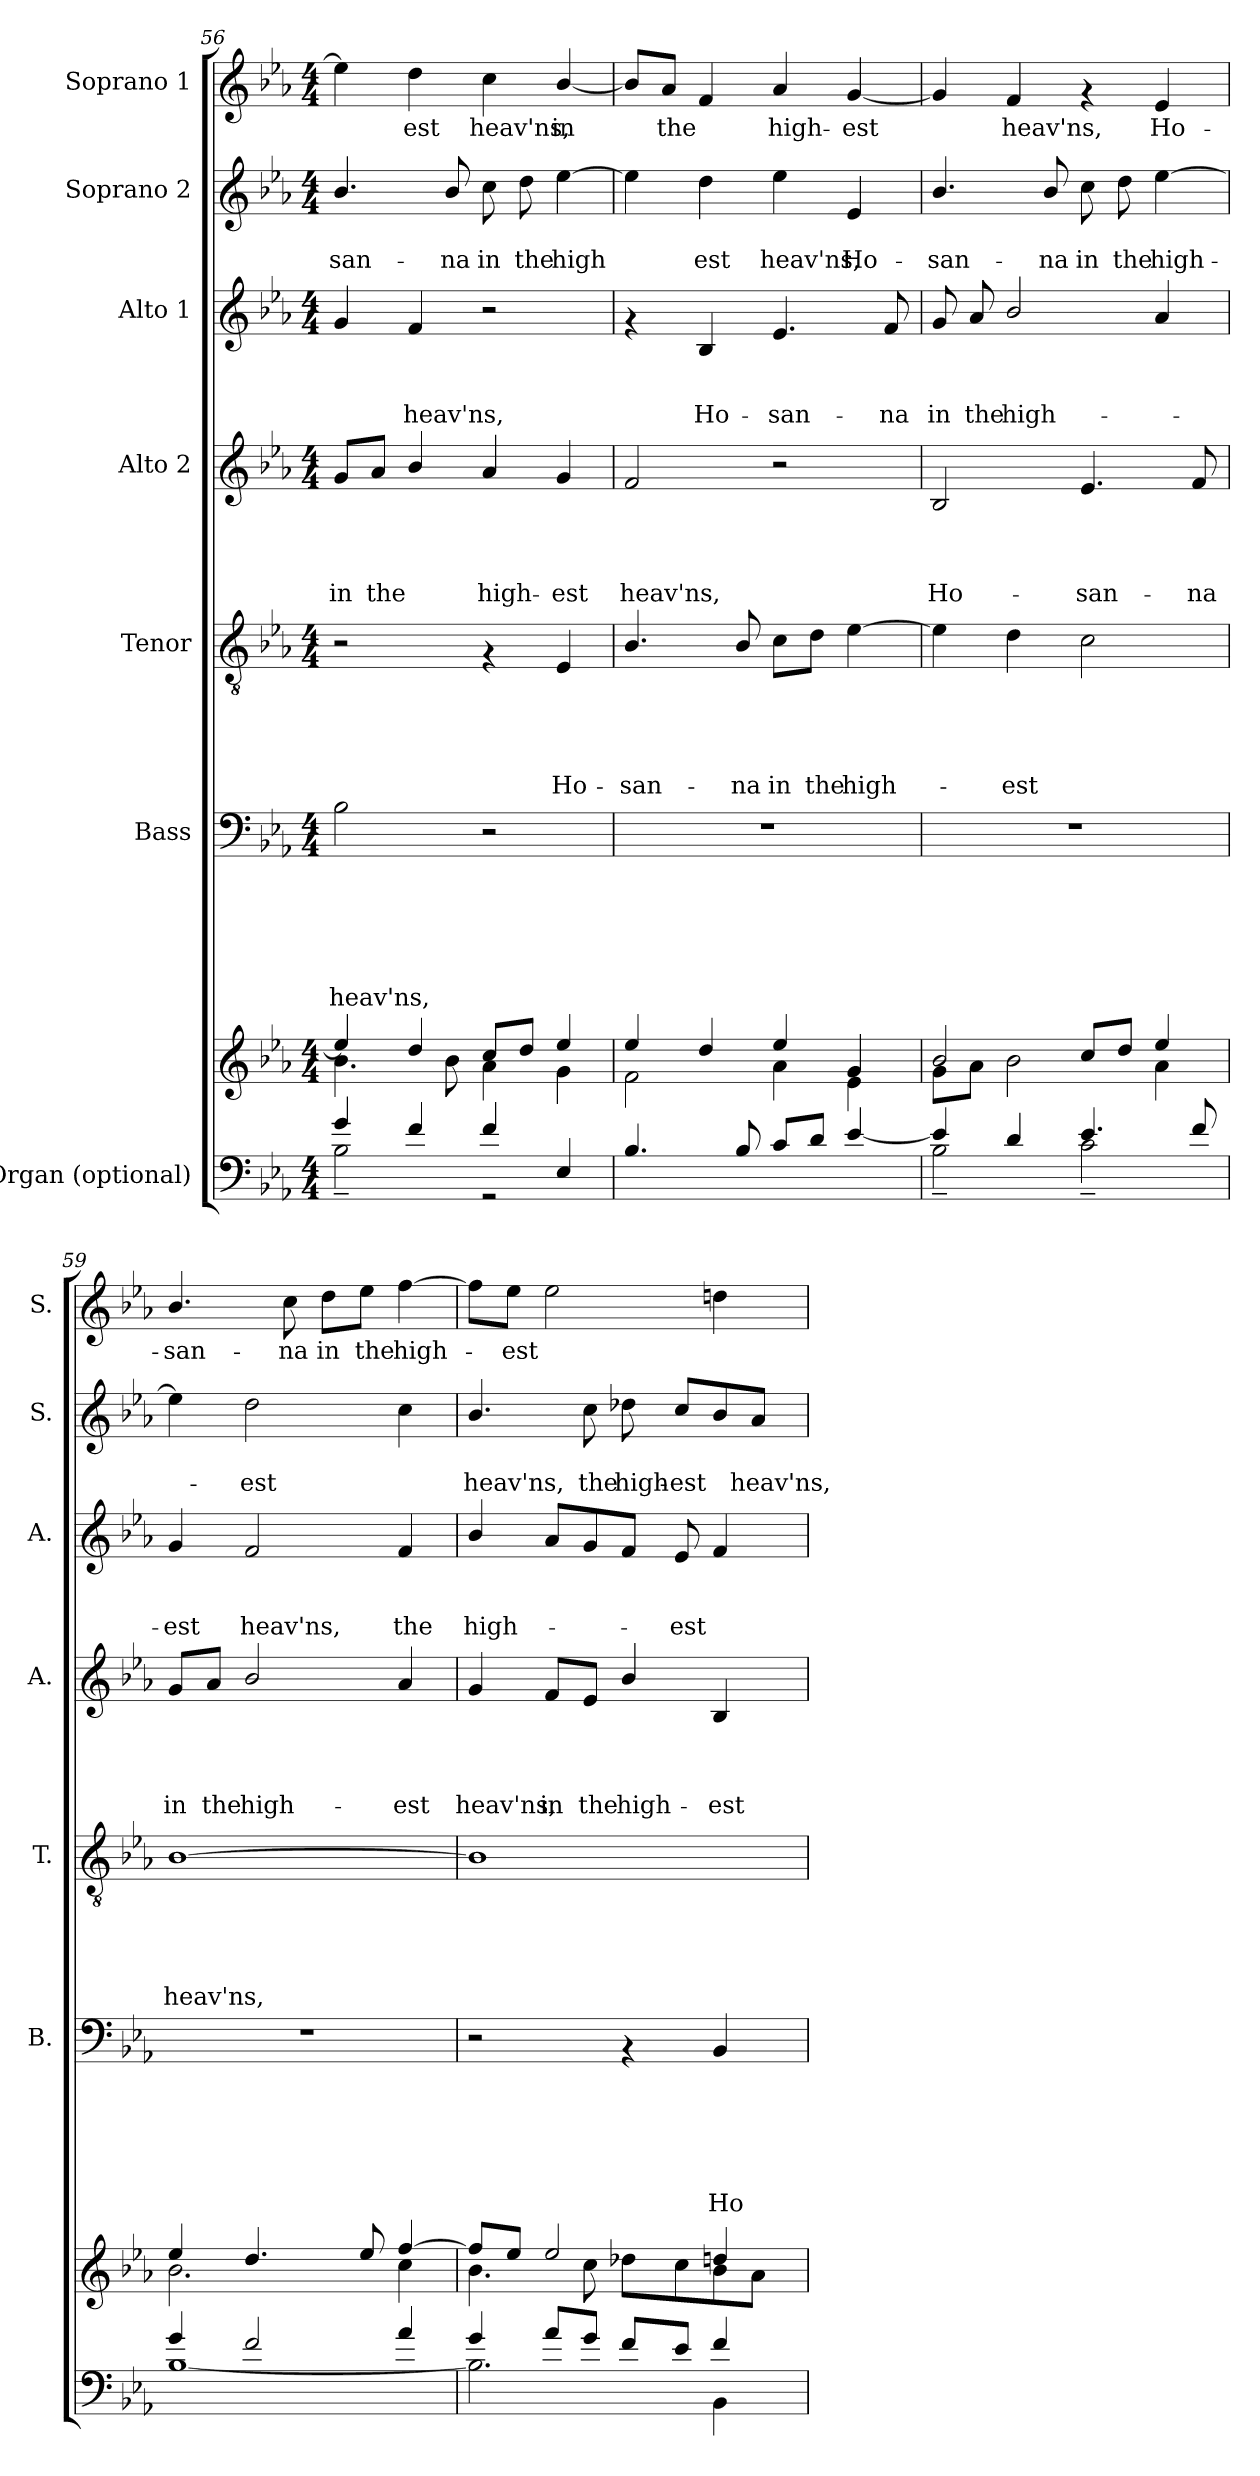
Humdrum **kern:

**kern	**kern	**kern	**text	**text	**text	**text	**text	**text	**kern	**text	**text	**text	**text	**text	**kern	**text	**text	**text	**text	**kern	**text	**text	**text	**kern	**text	**text	**kern	**text
*part7	*part7	*part6	*part6	*part6	*part6	*part6	*part6	*part6	*part5	*part5	*part5	*part5	*part5	*part5	*part4	*part4	*part4	*part4	*part4	*part3	*part3	*part3	*part3	*part2	*part2	*part2	*part1	*part1
*staff8	*staff7	*staff6	*staff6	*staff6	*staff6	*staff6	*staff6	*staff6	*staff5	*staff5	*staff5	*staff5	*staff5	*staff5	*staff4	*staff4	*staff4	*staff4	*staff4	*staff3	*staff3	*staff3	*staff3	*staff2	*staff2	*staff2	*staff1	*staff1
*I"Organ (optional)	*	*I"Bass	*	*	*	*	*	*	*I"Tenor	*	*	*	*	*	*I"Alto 2	*	*	*	*	*I"Alto 1	*	*	*	*I"Soprano 2	*	*	*I"Soprano 1	*
*	*	*I'B.	*	*	*	*	*	*	*I'T.	*	*	*	*	*	*I'A.	*	*	*	*	*I'A.	*	*	*	*I'S.	*	*	*I'S.	*
*clefF4	*clefG2	*clefF4	*	*	*	*	*	*	*clefGv2	*	*	*	*	*	*clefG2	*	*	*	*	*clefG2	*	*	*	*clefG2	*	*	*clefG2	*
*k[b-e-a-]	*k[b-e-a-]	*k[b-e-a-]	*	*	*	*	*	*	*k[b-e-a-]	*	*	*	*	*	*k[b-e-a-]	*	*	*	*	*k[b-e-a-]	*	*	*	*k[b-e-a-]	*	*	*k[b-e-a-]	*
*E-:	*E-:	*E-:	*	*	*	*	*	*	*E-:	*	*	*	*	*	*E-:	*	*	*	*	*E-:	*	*	*	*E-:	*	*	*E-:	*
*M4/4	*M4/4	*M4/4	*	*	*	*	*	*	*M4/4	*	*	*	*	*	*M4/4	*	*	*	*	*M4/4	*	*	*	*M4/4	*	*	*M4/4	*
=56	=56	=56	=56	=56	=56	=56	=56	=56	=56	=56	=56	=56	=56	=56	=56	=56	=56	=56	=56	=56	=56	=56	=56	=56	=56	=56	=56	=56
*^	*^	*	*	*	*	*	*	*	*	*	*	*	*	*	*	*	*	*	*	*	*	*	*	*	*	*	*	*
!	!	!	!	!	!	!	!	!	!	!LO:LY:b	!	!	!	!	!	!	!	!	!	!	!LO:LY:b	!	!	!	!	!	!	!LO:LY:b	!	!
4g/	2B-~>\	4ee-/]	4.b-\	2B-\	.	.	.	.	.	heav'ns,	2r	.	.	.	.	.	8g/L	.	.	.	in	4g/	.	.	.	4.b-/	.	-san-	4ee-\]	.
!	!	!	!	!	!	!	!	!	!	!	!	!	!	!	!	!	!	!	!	!	!LO:LY:b	!	!	!	!	!	!	!	!	!
.	.	.	.	.	.	.	.	.	.	.	.	.	.	.	.	.	8a-/J	.	.	.	the	.	.	.	.	.	.	.	.	.
!	!	!	!	!	!	!	!	!	!	!	!	!	!	!	!	!	!	!	!	!	!	!	!	!	!LO:LY:b	!	!	!	!	!LO:LY:b
4f/	.	4dd/	.	.	.	.	.	.	.	.	.	.	.	.	.	.	4b-/	.	.	.	.	4f/	.	.	heav'ns,	.	.	.	4dd\	-est
!	!	!	!	!	!	!	!	!	!	!	!	!	!	!	!	!	!	!	!	!	!	!	!	!	!	!	!	!LO:LY:b	!	!
.	.	.	8b-\	.	.	.	.	.	.	.	.	.	.	.	.	.	.	.	.	.	.	.	.	.	.	8b-/	.	-na	.	.
!	!	!	!	!	!	!	!	!	!	!	!	!	!	!	!	!	!	!	!	!	!LO:LY:b	!	!	!	!	!	!	!LO:LY:b	!	!LO:LY:b
4f/	2r	8cc/L	4a-\	2r	.	.	.	.	.	.	4rF	.	.	.	.	.	4a-/	.	.	.	high-	2r	.	.	.	8cc\	.	in	4cc\	heav'ns,
!	!	!	!	!	!	!	!	!	!	!	!	!	!	!	!	!	!	!	!	!	!	!	!	!	!	!	!	!LO:LY:b	!	!
.	.	8dd/J	.	.	.	.	.	.	.	.	.	.	.	.	.	.	.	.	.	.	.	.	.	.	.	8dd\	.	the	.	.
!	!	!	!	!	!	!	!	!	!	!	!	!	!	!	!	!LO:LY:b	!	!	!	!	!LO:LY:b	!	!	!	!	!	!	!LO:LY:b	!	!LO:LY:b
4E-/	.	4ee-/	4g\	.	.	.	.	.	.	.	4E-/	.	.	.	.	Ho-	4g/	.	.	.	-est	.	.	.	.	[>4ee-\	.	high	[>4b-/	in
*v	*v	*	*	*	*	*	*	*	*	*	*	*	*	*	*	*	*	*	*	*	*	*	*	*	*	*	*	*	*	*
!!LO:PB:g=z
=57	=57	=57	=57	=57	=57	=57	=57	=57	=57	=57	=57	=57	=57	=57	=57	=57	=57	=57	=57	=57	=57	=57	=57	=57	=57	=57	=57	=57	=57
!	!	!	!	!	!	!	!	!	!	!	!	!	!	!	!LO:LY:b	!	!	!	!	!LO:LY:b	!	!	!	!	!	!	!	!	!
4.B-/	4ee-/	2f\	1r	.	.	.	.	.	.	4.B-/	.	.	.	.	-san-	2f/	.	.	.	heav'ns,	4rf	.	.	.	4ee-\]	.	.	8b-/L]	.
!	!	!	!	!	!	!	!	!	!	!	!	!	!	!	!	!	!	!	!	!	!	!	!	!	!	!	!	!	!LO:LY:b
.	.	.	.	.	.	.	.	.	.	.	.	.	.	.	.	.	.	.	.	.	.	.	.	.	.	.	.	8a-/J	the
!	!	!	!	!	!	!	!	!	!	!	!	!	!	!	!	!	!	!	!	!	!	!	!	!LO:LY:b	!	!	!LO:LY:b	!	!
.	4dd/	.	.	.	.	.	.	.	.	.	.	.	.	.	.	.	.	.	.	.	4B-/	.	.	Ho-	4dd\	.	est	4f/	.
!	!	!	!	!	!	!	!	!	!	!	!	!	!	!	!LO:LY:b	!	!	!	!	!	!	!	!	!	!	!	!	!	!
8B-/	.	.	.	.	.	.	.	.	.	8B-/	.	.	.	.	-na	.	.	.	.	.	.	.	.	.	.	.	.	.	.
!	!	!	!	!	!	!	!	!	!	!	!	!	!	!	!LO:LY:b	!	!	!	!	!	!	!	!	!LO:LY:b	!	!	!LO:LY:b	!	!LO:LY:b
8c/L	4ee-/	4a-\	.	.	.	.	.	.	.	8c\L	.	.	.	.	in	2r	.	.	.	.	4.e-/	.	.	-san-	4ee-\	.	heav'ns,	4a-/	high-
!	!	!	!	!	!	!	!	!	!	!	!	!	!	!	!LO:LY:b	!	!	!	!	!	!	!	!	!	!	!	!	!	!
8d/J	.	.	.	.	.	.	.	.	.	8d\J	.	.	.	.	the	.	.	.	.	.	.	.	.	.	.	.	.	.	.
!	!	!	!	!	!	!	!	!	!	!	!	!	!	!	!LO:LY:b	!	!	!	!	!	!	!	!	!	!	!	!LO:LY:b	!	!LO:LY:b
[>4e-/	4g/	4e-\	.	.	.	.	.	.	.	[>4e-\	.	.	.	.	high-	.	.	.	.	.	.	.	.	.	4e-/	.	Ho-	[<4g/	-est
!	!	!	!	!	!	!	!	!	!	!	!	!	!	!	!	!	!	!	!	!	!	!	!	!LO:LY:b	!	!	!	!	!
.	.	.	.	.	.	.	.	.	.	.	.	.	.	.	.	.	.	.	.	.	8f/	.	.	-na	.	.	.	.	.
=58	=58	=58	=58	=58	=58	=58	=58	=58	=58	=58	=58	=58	=58	=58	=58	=58	=58	=58	=58	=58	=58	=58	=58	=58	=58	=58	=58	=58	=58
*^	*	*	*	*	*	*	*	*	*	*	*	*	*	*	*	*	*	*	*	*	*	*	*	*	*	*	*	*	*
!	!	!	!	!	!	!	!	!	!	!	!	!	!	!	!	!	!	!	!	!	!LO:LY:b	!	!	!	!LO:LY:b	!	!	!LO:LY:b	!	!
4e-/]	2B-~>\	2b-/	8g\L	1r	.	.	.	.	.	.	4e-\]	.	.	.	.	.	2B-/	.	.	.	Ho-	8g/	.	.	in	4.b-/	.	-san-	4g/]	.
!	!	!	!	!	!	!	!	!	!	!	!	!	!	!	!	!	!	!	!	!	!	!	!	!	!LO:LY:b	!	!	!	!	!
.	.	.	8a-\J	.	.	.	.	.	.	.	.	.	.	.	.	.	.	.	.	.	.	8a-/	.	.	the	.	.	.	.	.
!	!	!	!	!	!	!	!	!	!	!	!	!	!	!	!	!LO:LY:b	!	!	!	!	!	!	!	!	!LO:LY:b	!	!	!	!	!LO:LY:b
4d/	.	.	2b-\	.	.	.	.	.	.	.	4d\	.	.	.	.	-est	.	.	.	.	.	2b-/	.	.	high-	.	.	.	4f/	heav'ns,
!	!	!	!	!	!	!	!	!	!	!	!	!	!	!	!	!	!	!	!	!	!	!	!	!	!	!	!	!LO:LY:b	!	!
.	.	.	.	.	.	.	.	.	.	.	.	.	.	.	.	.	.	.	.	.	.	.	.	.	.	8b-/	.	-na	.	.
!	!	!	!	!	!	!	!	!	!	!	!	!	!	!	!	!	!	!	!	!	!LO:LY:b	!	!	!	!	!	!	!LO:LY:b	!	!
4.e-/	2c~>\	8cc/L	.	.	.	.	.	.	.	.	2c\	.	.	.	.	.	4.e-/	.	.	.	-san-	.	.	.	.	8cc\	.	in	4rf	.
!	!	!	!	!	!	!	!	!	!	!	!	!	!	!	!	!	!	!	!	!	!	!	!	!	!	!	!	!LO:LY:b	!	!
.	.	8dd/J	.	.	.	.	.	.	.	.	.	.	.	.	.	.	.	.	.	.	.	.	.	.	.	8dd\	.	the	.	.
!	!	!	!	!	!	!	!	!	!	!	!	!	!	!	!	!	!	!	!	!	!	!	!	!	!	!	!	!LO:LY:b	!	!LO:LY:b
.	.	4ee-/	4a-\	.	.	.	.	.	.	.	.	.	.	.	.	.	.	.	.	.	.	4a-/	.	.	.	[>4ee-\	.	high-	4e-/	Ho-
!	!	!	!	!	!	!	!	!	!	!	!	!	!	!	!	!	!	!	!	!	!LO:LY:b	!	!	!	!	!	!	!	!	!
8f/	.	.	.	.	.	.	.	.	.	.	.	.	.	.	.	.	8f/	.	.	.	-na	.	.	.	.	.	.	.	.	.
=59	=59	=59	=59	=59	=59	=59	=59	=59	=59	=59	=59	=59	=59	=59	=59	=59	=59	=59	=59	=59	=59	=59	=59	=59	=59	=59	=59	=59	=59	=59
!	!	!	!	!	!	!	!	!	!	!	!	!	!	!	!	!LO:LY:b	!	!	!	!	!LO:LY:b	!	!	!	!LO:LY:b	!	!	!	!	!LO:LY:b
4g/	[<1B-	4ee-/	2.b-\	1r	.	.	.	.	.	.	[<1B-	.	.	.	.	heav'ns,	8g/L	.	.	.	in	4g/	.	.	-est	4ee-\]	.	.	4.b-/	-san-
!	!	!	!	!	!	!	!	!	!	!	!	!	!	!	!	!	!	!	!	!	!LO:LY:b	!	!	!	!	!	!	!	!	!
.	.	.	.	.	.	.	.	.	.	.	.	.	.	.	.	.	8a-/J	.	.	.	the	.	.	.	.	.	.	.	.	.
!	!	!	!	!	!	!	!	!	!	!	!	!	!	!	!	!	!	!	!	!	!LO:LY:b	!	!	!	!LO:LY:b	!	!	!LO:LY:b	!	!
2f/	.	4.dd/	.	.	.	.	.	.	.	.	.	.	.	.	.	.	2b-/	.	.	.	high-	2f/	.	.	heav'ns,	2dd\	.	-est	.	.
!	!	!	!	!	!	!	!	!	!	!	!	!	!	!	!	!	!	!	!	!	!	!	!	!	!	!	!	!	!	!LO:LY:b
.	.	.	.	.	.	.	.	.	.	.	.	.	.	.	.	.	.	.	.	.	.	.	.	.	.	.	.	.	8cc\	-na
!	!	!	!	!	!	!	!	!	!	!	!	!	!	!	!	!	!	!	!	!	!	!	!	!	!	!	!	!	!	!LO:LY:b
.	.	.	.	.	.	.	.	.	.	.	.	.	.	.	.	.	.	.	.	.	.	.	.	.	.	.	.	.	8dd\L	in
!	!	!	!	!	!	!	!	!	!	!	!	!	!	!	!	!	!	!	!	!	!	!	!	!	!	!	!	!	!	!LO:LY:b
.	.	8ee-/	.	.	.	.	.	.	.	.	.	.	.	.	.	.	.	.	.	.	.	.	.	.	.	.	.	.	8ee-\J	the
!	!	!	!	!	!	!	!	!	!	!	!	!	!	!	!	!	!	!	!	!	!LO:LY:b	!	!	!	!LO:LY:b	!	!	!	!	!LO:LY:b
4a-/	.	[>4ff/	4cc\	.	.	.	.	.	.	.	.	.	.	.	.	.	4a-/	.	.	.	-est	4f/	.	.	the	4cc\	.	.	[>4ff\	high-
=60	=60	=60	=60	=60	=60	=60	=60	=60	=60	=60	=60	=60	=60	=60	=60	=60	=60	=60	=60	=60	=60	=60	=60	=60	=60	=60	=60	=60	=60	=60
!	!	!	!	!	!	!	!	!	!	!	!	!	!	!	!	!	!	!	!	!	!LO:LY:b	!	!	!	!LO:LY:b	!	!	!LO:LY:b	!	!
4g/	2.B-\]	8ff/L]	4.b-\	2r	.	.	.	.	.	.	1B-]	.	.	.	.	.	4g/	.	.	.	heav'ns,	4b-/	.	.	high-	4.b-/	.	heav'ns,	8ff\L]	.
!	!	!	!	!	!	!	!	!	!	!	!	!	!	!	!	!	!	!	!	!	!	!	!	!	!	!	!	!	!	!LO:LY:b
.	.	8ee-/J	.	.	.	.	.	.	.	.	.	.	.	.	.	.	.	.	.	.	.	.	.	.	.	.	.	.	8ee-\J	-est
!	!	!	!	!	!	!	!	!	!	!	!	!	!	!	!	!	!	!	!	!	!LO:LY:b	!	!	!	!	!	!	!	!	!
8a-/L	.	2ee-/	.	.	.	.	.	.	.	.	.	.	.	.	.	.	8f/L	.	.	.	in	8a-/L	.	.	.	.	.	.	2ee-\	.
!	!	!	!	!	!	!	!	!	!	!	!	!	!	!	!	!	!	!	!	!	!LO:LY:b	!	!	!	!	!	!	!LO:LY:b	!	!
8g/J	.	.	8cc\	.	.	.	.	.	.	.	.	.	.	.	.	.	8e-/J	.	.	.	the	8g/	.	.	.	8cc\	.	the	.	.
!	!	!	!	!	!	!	!	!	!	!	!	!	!	!	!	!	!	!	!	!	!LO:LY:b	!	!	!	!	!	!	!LO:LY:b	!	!
8f/L	.	.	8dd-X\L	4rAA	.	.	.	.	.	.	.	.	.	.	.	.	4b-/	.	.	.	high-	8f/J	.	.	.	8dd-X\	.	high-	.	.
!	!	!	!	!	!	!	!	!	!	!	!	!	!	!	!	!	!	!	!	!	!	!	!	!	!LO:LY:b	!	!	!LO:LY:b	!	!
8e-/J	.	.	8cc\	.	.	.	.	.	.	.	.	.	.	.	.	.	.	.	.	.	.	8e-/	.	.	-est	8cc/L	.	-est	.	.
!	!	!	!	!	!	!	!	!	!	!LO:LY:b	!	!	!	!	!	!	!	!	!	!	!LO:LY:b	!	!	!	!	!	!	!	!	!
4f/	4BB-\	4ddn/	8b-\	4BB-/	.	.	.	.	.	Ho-	.	.	.	.	.	.	4B-/	.	.	.	-est	4f/	.	.	.	8b-/	.	.	4ddn\	.
!	!	!	!	!	!	!	!	!	!	!	!	!	!	!	!	!	!	!	!	!	!	!	!	!	!	!	!	!LO:LY:b	!	!
.	.	.	8a-\J	.	.	.	.	.	.	.	.	.	.	.	.	.	.	.	.	.	.	.	.	.	.	8a-/J	.	heav'ns,	.	.
*v	*v	*	*	*	*	*	*	*	*	*	*	*	*	*	*	*	*	*	*	*	*	*	*	*	*	*	*	*	*	*
*	*v	*v	*	*	*	*	*	*	*	*	*	*	*	*	*	*	*	*	*	*	*	*	*	*	*	*	*	*	*
=	=	=	=	=	=	=	=	=	=	=	=	=	=	=	=	=	=	=	=	=	=	=	=	=	=	=	=	=
*-	*-	*-	*-	*-	*-	*-	*-	*-	*-	*-	*-	*-	*-	*-	*-	*-	*-	*-	*-	*-	*-	*-	*-	*-	*-	*-	*-	*-
